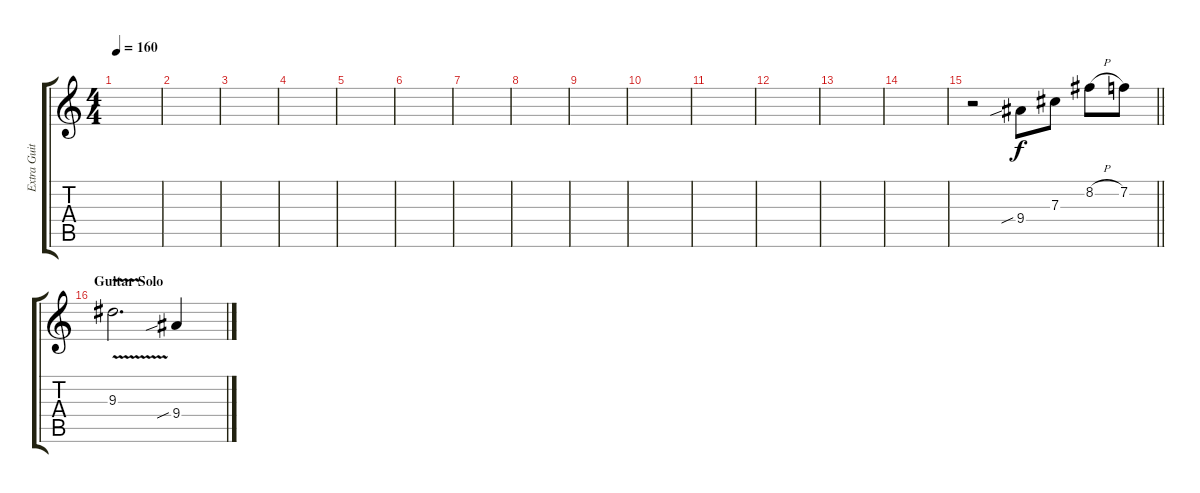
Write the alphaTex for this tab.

\track ("Extra Guitar" "Extra Guit") {instrument distortionguitar}
\staff {score tabs}
\tuning (Eb4 Bb3 Gb3 Db3 Ab2 Eb2) {hide}
\ts (4 4)
\tempo 160
\clef g2
\ks c
|
|
|
|
|
|
|
|
|
|
|
|
|
|
\barLineRight lightlight
r.2 9.4{sib}.8 7.3.8 8.2{h}.8 7.2.8 |
\section ("" "Guitar Solo")
9.3{v}.2{d} 9.4{sib}.4
